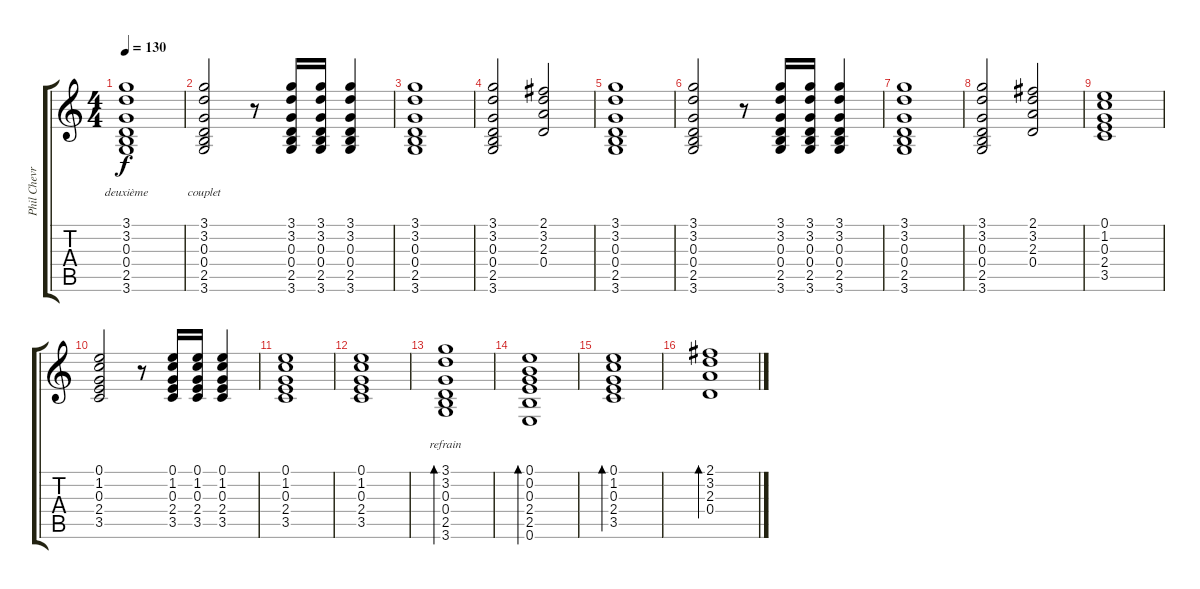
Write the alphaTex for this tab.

\track ("Phil Chevron - guitare" "Phil Chevr") {instrument overdrivenguitar}
\staff {score tabs}
\tuning (E4 B3 G3 D3 A2 E2) {hide}
\ts (4 4)
\tempo 130
\clef g2
\ks c
(3.1 3.2 0.3 0.4 2.5 3.6).1{lyrics (0 "") lyrics (1 "") lyrics (2 "deuxième") lyrics (3 "") lyrics (4 "") dy f} |
(3.1 3.2 0.3 0.4 2.5 3.6).2{lyrics (0 "") lyrics (1 "") lyrics (2 "couplet") lyrics (3 "") lyrics (4 "")} r.8 (3.1 3.2 0.3 0.4 2.5 3.6).16 (3.1 3.2 0.3 0.4 2.5 3.6).16 (3.1 3.2 0.3 0.4 2.5 3.6).4 |
(3.1 3.2 0.3 0.4 2.5 3.6).1 |
(3.1 3.2 0.3 0.4 2.5 3.6).2 (2.1 3.2 2.3 0.4).2 |
(3.1 3.2 0.3 0.4 2.5 3.6).1 |
(3.1 3.2 0.3 0.4 2.5 3.6).2 r.8 (3.1 3.2 0.3 0.4 2.5 3.6).16 (3.1 3.2 0.3 0.4 2.5 3.6).16 (3.1 3.2 0.3 0.4 2.5 3.6).4 |
(3.1 3.2 0.3 0.4 2.5 3.6).1 |
(3.1 3.2 0.3 0.4 2.5 3.6).2 (2.1 3.2 2.3 0.4).2 |
(0.1 1.2 0.3 2.4 3.5).1 |
(0.1 1.2 0.3 2.4 3.5).2 r.8 (0.1 1.2 0.3 2.4 3.5).16 (0.1 1.2 0.3 2.4 3.5).16 (0.1 1.2 0.3 2.4 3.5).4 |
(0.1 1.2 0.3 2.4 3.5).1 |
(0.1 1.2 0.3 2.4 3.5).1 |
(3.1 3.2 0.3 0.4 2.5 3.6).1{bd 240 lyrics (0 "") lyrics (1 "") lyrics (2 "") lyrics (3 "refrain") lyrics (4 "")} |
(0.1 0.2 0.3 2.4 2.5 0.6).1{bd 240} |
(0.1 1.2 0.3 2.4 3.5).1{bd 240} |
(2.1 3.2 2.3 0.4).1{bd 240}
